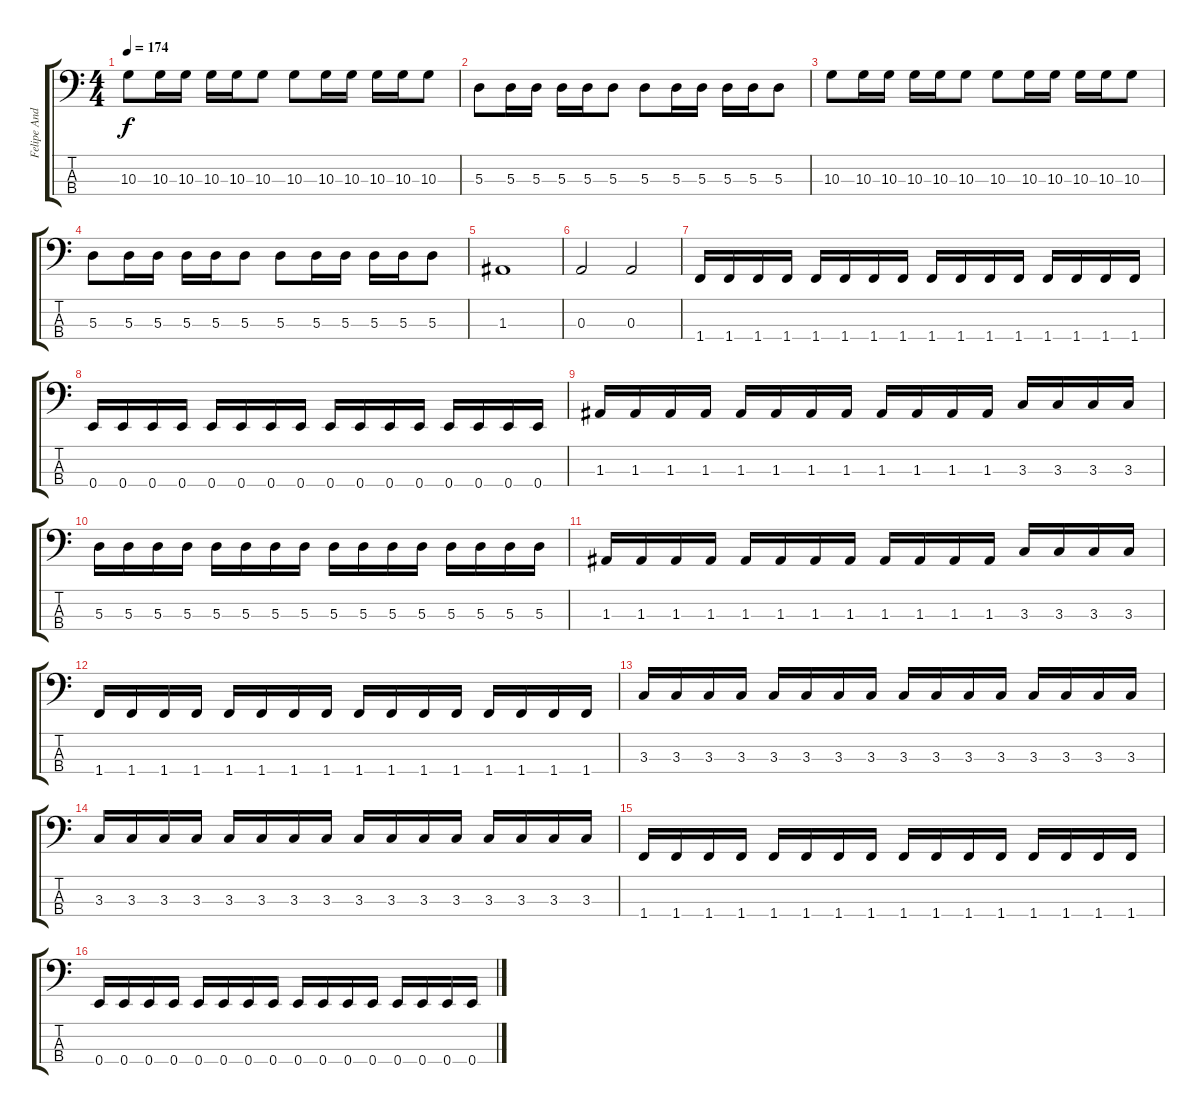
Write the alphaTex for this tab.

\track ("Felipe Andreolli" "Felipe And") {instrument electricbassfinger}
\staff {score tabs}
\tuning (G2 D2 A1 E1) {hide}
\ts (4 4)
\tempo 174
\clef f4
\ks c
10.3.8{dy f} 10.3.16 10.3.16 10.3.16 10.3.16 10.3.8 10.3.8 10.3.16 10.3.16 10.3.16 10.3.16 10.3.8 |
5.3.8 5.3.16 5.3.16 5.3.16 5.3.16 5.3.8 5.3.8 5.3.16 5.3.16 5.3.16 5.3.16 5.3.8 |
10.3.8 10.3.16 10.3.16 10.3.16 10.3.16 10.3.8 10.3.8 10.3.16 10.3.16 10.3.16 10.3.16 10.3.8 |
5.3.8 5.3.16 5.3.16 5.3.16 5.3.16 5.3.8 5.3.8 5.3.16 5.3.16 5.3.16 5.3.16 5.3.8 |
1.3.1 |
0.3.2 0.3.2 |
1.4.16 1.4.16 1.4.16 1.4.16 1.4.16 1.4.16 1.4.16 1.4.16 1.4.16 1.4.16 1.4.16 1.4.16 1.4.16 1.4.16 1.4.16 1.4.16 |
0.4.16 0.4.16 0.4.16 0.4.16 0.4.16 0.4.16 0.4.16 0.4.16 0.4.16 0.4.16 0.4.16 0.4.16 0.4.16 0.4.16 0.4.16 0.4.16 |
1.3.16 1.3.16 1.3.16 1.3.16 1.3.16 1.3.16 1.3.16 1.3.16 1.3.16 1.3.16 1.3.16 1.3.16 3.3.16 3.3.16 3.3.16 3.3.16 |
5.3.16 5.3.16 5.3.16 5.3.16 5.3.16 5.3.16 5.3.16 5.3.16 5.3.16 5.3.16 5.3.16 5.3.16 5.3.16 5.3.16 5.3.16 5.3.16 |
1.3.16 1.3.16 1.3.16 1.3.16 1.3.16 1.3.16 1.3.16 1.3.16 1.3.16 1.3.16 1.3.16 1.3.16 3.3.16 3.3.16 3.3.16 3.3.16 |
1.4.16 1.4.16 1.4.16 1.4.16 1.4.16 1.4.16 1.4.16 1.4.16 1.4.16 1.4.16 1.4.16 1.4.16 1.4.16 1.4.16 1.4.16 1.4.16 |
3.3.16 3.3.16 3.3.16 3.3.16 3.3.16 3.3.16 3.3.16 3.3.16 3.3.16 3.3.16 3.3.16 3.3.16 3.3.16 3.3.16 3.3.16 3.3.16 |
3.3.16 3.3.16 3.3.16 3.3.16 3.3.16 3.3.16 3.3.16 3.3.16 3.3.16 3.3.16 3.3.16 3.3.16 3.3.16 3.3.16 3.3.16 3.3.16 |
1.4.16 1.4.16 1.4.16 1.4.16 1.4.16 1.4.16 1.4.16 1.4.16 1.4.16 1.4.16 1.4.16 1.4.16 1.4.16 1.4.16 1.4.16 1.4.16 |
0.4.16 0.4.16 0.4.16 0.4.16 0.4.16 0.4.16 0.4.16 0.4.16 0.4.16 0.4.16 0.4.16 0.4.16 0.4.16 0.4.16 0.4.16 0.4.16
